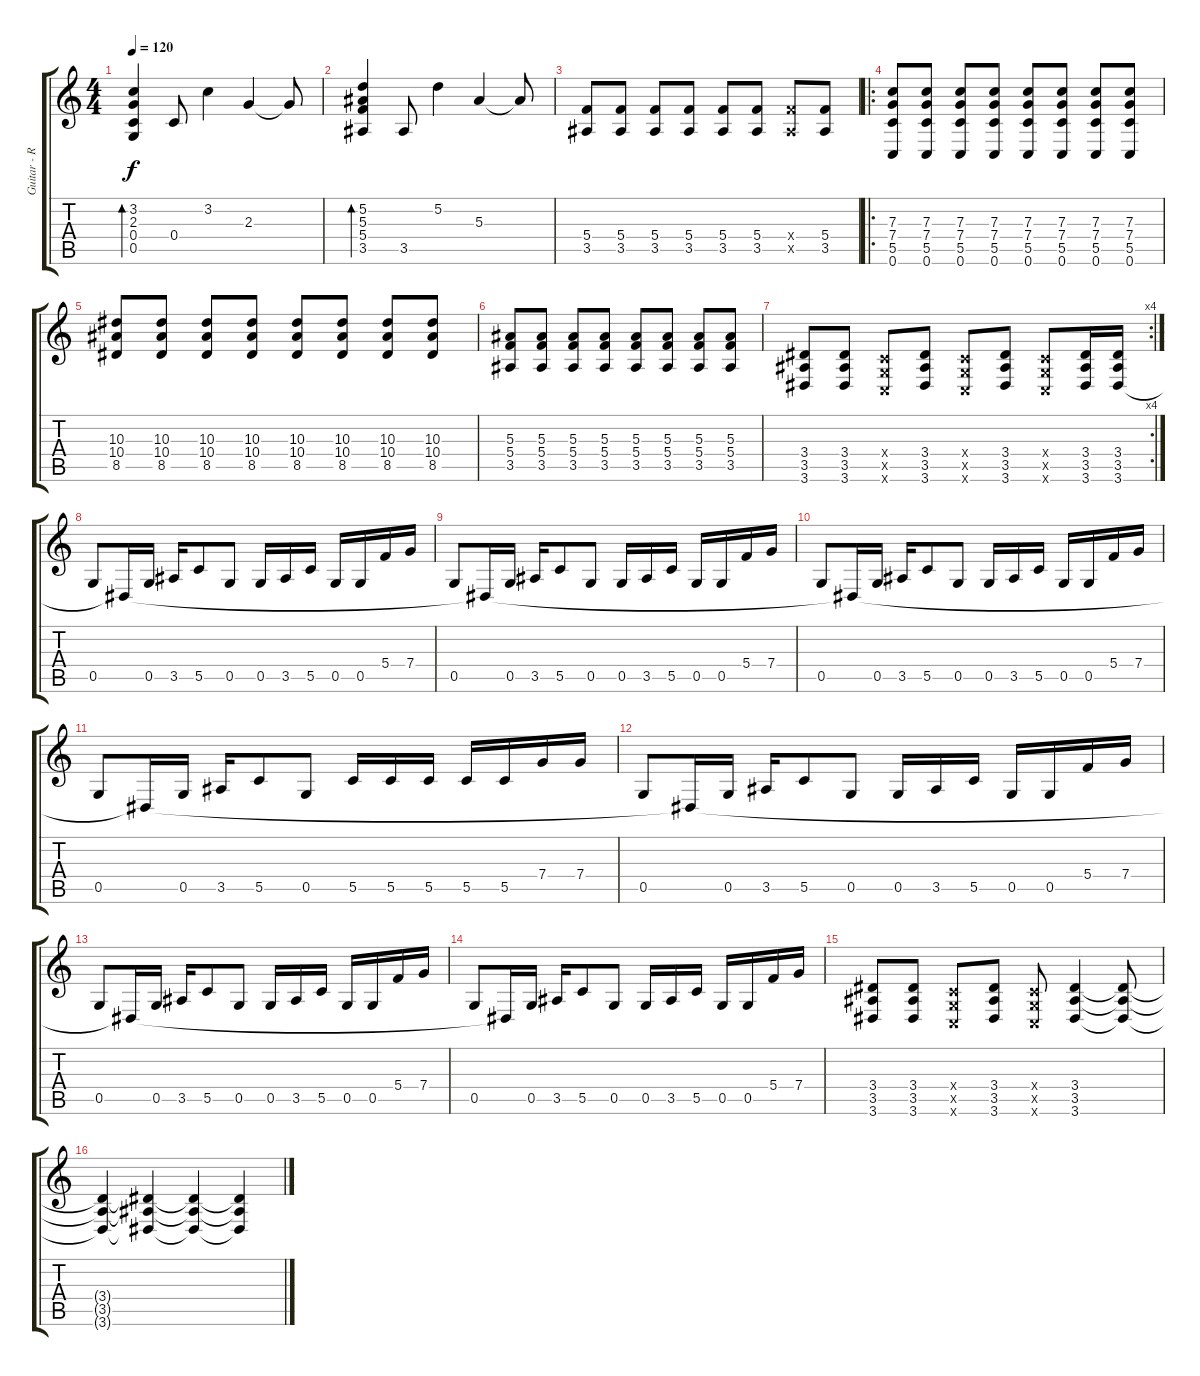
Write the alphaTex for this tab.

\track ("Guitar - Ryan Peake" "Guitar - R") {instrument overdrivenguitar}
\staff {score tabs}
\tuning (D4 A3 F3 C3 G2 C2) {hide}
\ts (4 4)
\tempo 120
\clef g2
\ks c
(3.2 2.3 0.4 0.5).4{bd 240 dy f instrument electricguitarclean} 0.4.8 3.2.4 2.3.4 2.3{t}.8 |
(5.2 5.3 5.4 3.5).4{bd 240 instrument electricguitarclean} 3.5.8 5.2.4 5.3.4 5.3{t}.8 |
(5.4 3.5).8{instrument overdrivenguitar} (5.4 3.5).8 (5.4 3.5).8 (5.4 3.5).8 (5.4 3.5).8 (5.4 3.5).8 (5.4{x} 3.5{x}).8 (5.4 3.5).8 |
\ro
(7.3 7.4 5.5 0.6).8{volume 12} (7.3 7.4 5.5 0.6).8 (7.3 7.4 5.5 0.6).8 (7.3 7.4 5.5 0.6).8 (7.3 7.4 5.5 0.6).8 (7.3 7.4 5.5 0.6).8 (7.3 7.4 5.5 0.6).8 (7.3 7.4 5.5 0.6).8 |
(10.3 10.4 8.5).8 (10.3 10.4 8.5).8 (10.3 10.4 8.5).8 (10.3 10.4 8.5).8 (10.3 10.4 8.5).8 (10.3 10.4 8.5).8 (10.3 10.4 8.5).8 (10.3 10.4 8.5).8 |
(5.3 5.4 3.5).8 (5.3 5.4 3.5).8 (5.3 5.4 3.5).8 (5.3 5.4 3.5).8 (5.3 5.4 3.5).8 (5.3 5.4 3.5).8 (5.3 5.4 3.5).8 (5.3 5.4 3.5).8 |
\rc 4
(3.4 3.5 3.6).8 (3.4 3.5 3.6).8 (0.4{x} 0.5{x} 0.6{x}).8 (3.4 3.5 3.6).8 (0.4{x} 0.5{x} 0.6{x}).8 (3.4 3.5 3.6).8 (0.4{x} 0.5{x} 0.6{x}).8 (3.4 3.5 3.6).16 (3.4 3.5 3.6).16 |
0.5.8 3.6{t}.16 0.5.16 3.5.16 5.5.8 0.5.8 0.5.16 3.5.16 5.5.16 0.5.16 0.5.16 5.4.16 7.4.16 |
0.5.8 3.6{t}.16 0.5.16 3.5.16 5.5.8 0.5.8 0.5.16 3.5.16 5.5.16 0.5.16 0.5.16 5.4.16 7.4.16 |
0.5.8 3.6{t}.16 0.5.16 3.5.16 5.5.8 0.5.8 0.5.16 3.5.16 5.5.16 0.5.16 0.5.16 5.4.16 7.4.16 |
0.5.8 3.6{t}.16 0.5.16 3.5.16 5.5.8 0.5.8 5.5.16 5.5.16 5.5.16 5.5.16 5.5.16 7.4.16 7.4.16 |
0.5.8 3.6{t}.16 0.5.16 3.5.16 5.5.8 0.5.8 0.5.16 3.5.16 5.5.16 0.5.16 0.5.16 5.4.16 7.4.16 |
0.5.8 3.6{t}.16 0.5.16 3.5.16 5.5.8 0.5.8 0.5.16 3.5.16 5.5.16 0.5.16 0.5.16 5.4.16 7.4.16 |
0.5.8 3.6{t}.16 0.5.16 3.5.16 5.5.8 0.5.8 0.5.16 3.5.16 5.5.16 0.5.16 0.5.16 5.4.16 7.4.16 |
(3.4 3.5 3.6).8 (3.4 3.5 3.6).8 (0.4{x} 0.5{x} 0.6{x}).8 (3.4 3.5 3.6).8 (0.4{x} 0.5{x} 0.6{x}).8 (3.4 3.5 3.6).4 (3.4{t} 3.5{t} 3.6{t}).8 |
(3.4{t} 3.5{t} 3.6{t}).4 (3.4{t} 3.5{t} 3.6{t}).4 (3.4{t} 3.5{t} 3.6{t}).4 (3.4{t} 3.5{t} 3.6{t}).4
